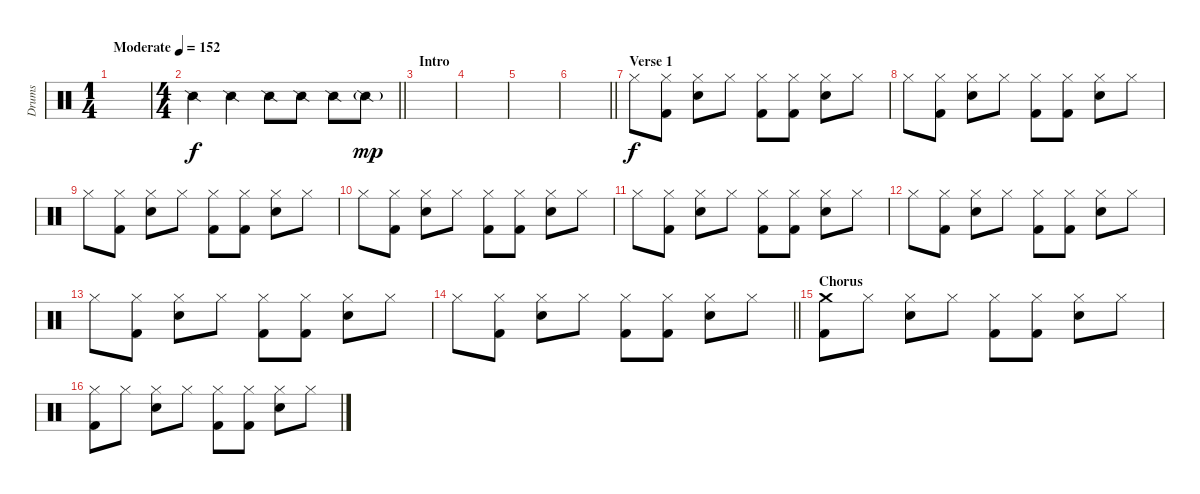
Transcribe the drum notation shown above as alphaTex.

\track ("Drums" "Drums") {instrument percussion}
\staff {score}
\articulation defaults
\ts (1 4)
\tempo (152 "Moderate")
\clef neutral
\ks c
|
\ts (4 4)
\barLineRight lightlight "Snare (side stick) 2".4 "Snare (side stick) 2".4 "Snare (side stick) 2".8 "Snare (side stick) 2".8 "Snare (side stick) 2".8 "Snare (side stick) 2"{g}.8{dy mp}
|
\section ("" "Intro")
|
|
|
\barLineRight lightlight
|
\section ("" "Verse 1")
"Hi-Hat (closed)".8{dy f} ("Hi-Hat (closed)" "Kick (hit) 2").8 ("Hi-Hat (closed)" "Snare (hit) 2").8 "Hi-Hat (closed)".8 ("Hi-Hat (closed)" "Kick (hit) 2").8 ("Hi-Hat (closed)" "Kick (hit) 2").8 ("Hi-Hat (closed)" "Snare (hit) 2").8 "Hi-Hat (closed)".8 |
"Hi-Hat (closed)".8 ("Hi-Hat (closed)" "Kick (hit) 2").8 ("Hi-Hat (closed)" "Snare (hit) 2").8 "Hi-Hat (closed)".8 ("Hi-Hat (closed)" "Kick (hit) 2").8 ("Hi-Hat (closed)" "Kick (hit) 2").8 ("Hi-Hat (closed)" "Snare (hit) 2").8 "Hi-Hat (closed)".8 |
"Hi-Hat (closed)".8 ("Hi-Hat (closed)" "Kick (hit) 2").8 ("Hi-Hat (closed)" "Snare (hit) 2").8 "Hi-Hat (closed)".8 ("Hi-Hat (closed)" "Kick (hit) 2").8 ("Hi-Hat (closed)" "Kick (hit) 2").8 ("Hi-Hat (closed)" "Snare (hit) 2").8 "Hi-Hat (closed)".8 |
"Hi-Hat (closed)".8 ("Hi-Hat (closed)" "Kick (hit) 2").8 ("Hi-Hat (closed)" "Snare (hit) 2").8 "Hi-Hat (closed)".8 ("Hi-Hat (closed)" "Kick (hit) 2").8 ("Hi-Hat (closed)" "Kick (hit) 2").8 ("Hi-Hat (closed)" "Snare (hit) 2").8 "Hi-Hat (closed)".8 |
"Hi-Hat (closed)".8 ("Hi-Hat (closed)" "Kick (hit) 2").8 ("Hi-Hat (closed)" "Snare (hit) 2").8 "Hi-Hat (closed)".8 ("Hi-Hat (closed)" "Kick (hit) 2").8 ("Hi-Hat (closed)" "Kick (hit) 2").8 ("Hi-Hat (closed)" "Snare (hit) 2").8 "Hi-Hat (closed)".8 |
"Hi-Hat (closed)".8 ("Hi-Hat (closed)" "Kick (hit) 2").8 ("Hi-Hat (closed)" "Snare (hit) 2").8 "Hi-Hat (closed)".8 ("Hi-Hat (closed)" "Kick (hit) 2").8 ("Hi-Hat (closed)" "Kick (hit) 2").8 ("Hi-Hat (closed)" "Snare (hit) 2").8 "Hi-Hat (closed)".8 |
"Hi-Hat (closed)".8 ("Hi-Hat (closed)" "Kick (hit) 2").8 ("Hi-Hat (closed)" "Snare (hit) 2").8 "Hi-Hat (closed)".8 ("Hi-Hat (closed)" "Kick (hit) 2").8 ("Hi-Hat (closed)" "Kick (hit) 2").8 ("Hi-Hat (closed)" "Snare (hit) 2").8 "Hi-Hat (closed)".8 |
\barLineRight lightlight "Hi-Hat (closed)".8
("Hi-Hat (closed)" "Kick (hit) 2").8 ("Hi-Hat (closed)" "Snare (hit) 2").8 "Hi-Hat (closed)".8 ("Hi-Hat (closed)" "Kick (hit) 2").8 ("Hi-Hat (closed)" "Kick (hit) 2").8 ("Hi-Hat (closed)" "Snare (hit) 2").8 "Hi-Hat (closed)".8 |
\section ("" "Chorus")
("Crash medium (hit)" "Kick (hit) 2").8 "Hi-Hat (closed)".8 ("Hi-Hat (closed)" "Snare (hit) 2").8 "Hi-Hat (closed)".8 ("Hi-Hat (closed)" "Kick (hit) 2").8 ("Hi-Hat (closed)" "Kick (hit) 2").8 ("Hi-Hat (closed)" "Snare (hit) 2").8 "Hi-Hat (closed)".8 |
("Hi-Hat (closed)" "Kick (hit) 2").8 "Hi-Hat (closed)".8 ("Hi-Hat (closed)" "Snare (hit) 2").8 "Hi-Hat (closed)".8 ("Hi-Hat (closed)" "Kick (hit) 2").8 ("Hi-Hat (closed)" "Kick (hit) 2").8 ("Hi-Hat (closed)" "Snare (hit) 2").8 "Hi-Hat (closed)".8
